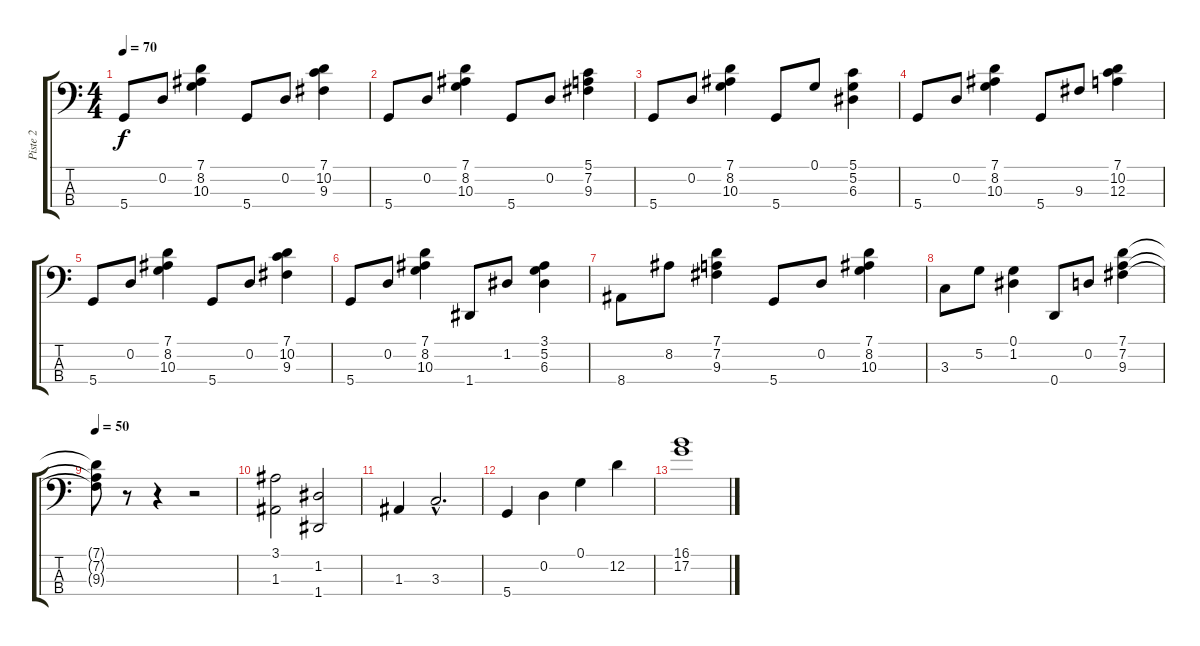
\track ("Piste 2" "Piste 2") {instrument acousticbass}
\staff {score tabs}
\tuning (G2 D2 A1 D1) {hide}
\ts (4 4)
\tempo 70
\clef f4
\ks c
5.4.8{dy f} 0.2.8 (7.1 8.2 10.3).4 5.4.8 0.2.8 (7.1 10.2 9.3).4 |
5.4.8 0.2.8 (7.1 8.2 10.3).4 5.4.8 0.2.8 (5.1 7.2 9.3).4 |
5.4.8 0.2.8 (7.1 8.2 10.3).4 5.4.8 0.1.8 (5.1 5.2 6.3).4 |
5.4.8 0.2.8 (7.1 8.2 10.3).4 5.4.8 9.3.8 (7.1 10.2 12.3).4 |
5.4.8 0.2.8 (7.1 8.2 10.3).4 5.4.8 0.2.8 (7.1 10.2 9.3).4 |
5.4.8 0.2.8 (7.1 8.2 10.3).4 1.4.8 1.2.8 (3.1 5.2 6.3).4 |
8.4.8 8.2.8 (7.1 7.2 9.3).4 5.4.8 0.2.8 (7.1 8.2 10.3).4 |
3.3.8 5.2.8 (0.1 1.2).4 0.4.8 0.2.8 (7.1 7.2 9.3).4 |
\tempo 50
(7.1{t} 7.2{t} 9.3{t}).8 r.8 r.4 r.2 |
(3.1 1.3).2 (1.2 1.4).2 |
1.3.4 3.3{hac}.2{d} |
5.4.4 0.2.4 0.1.4 12.2.4 |
(16.1 17.2).1
